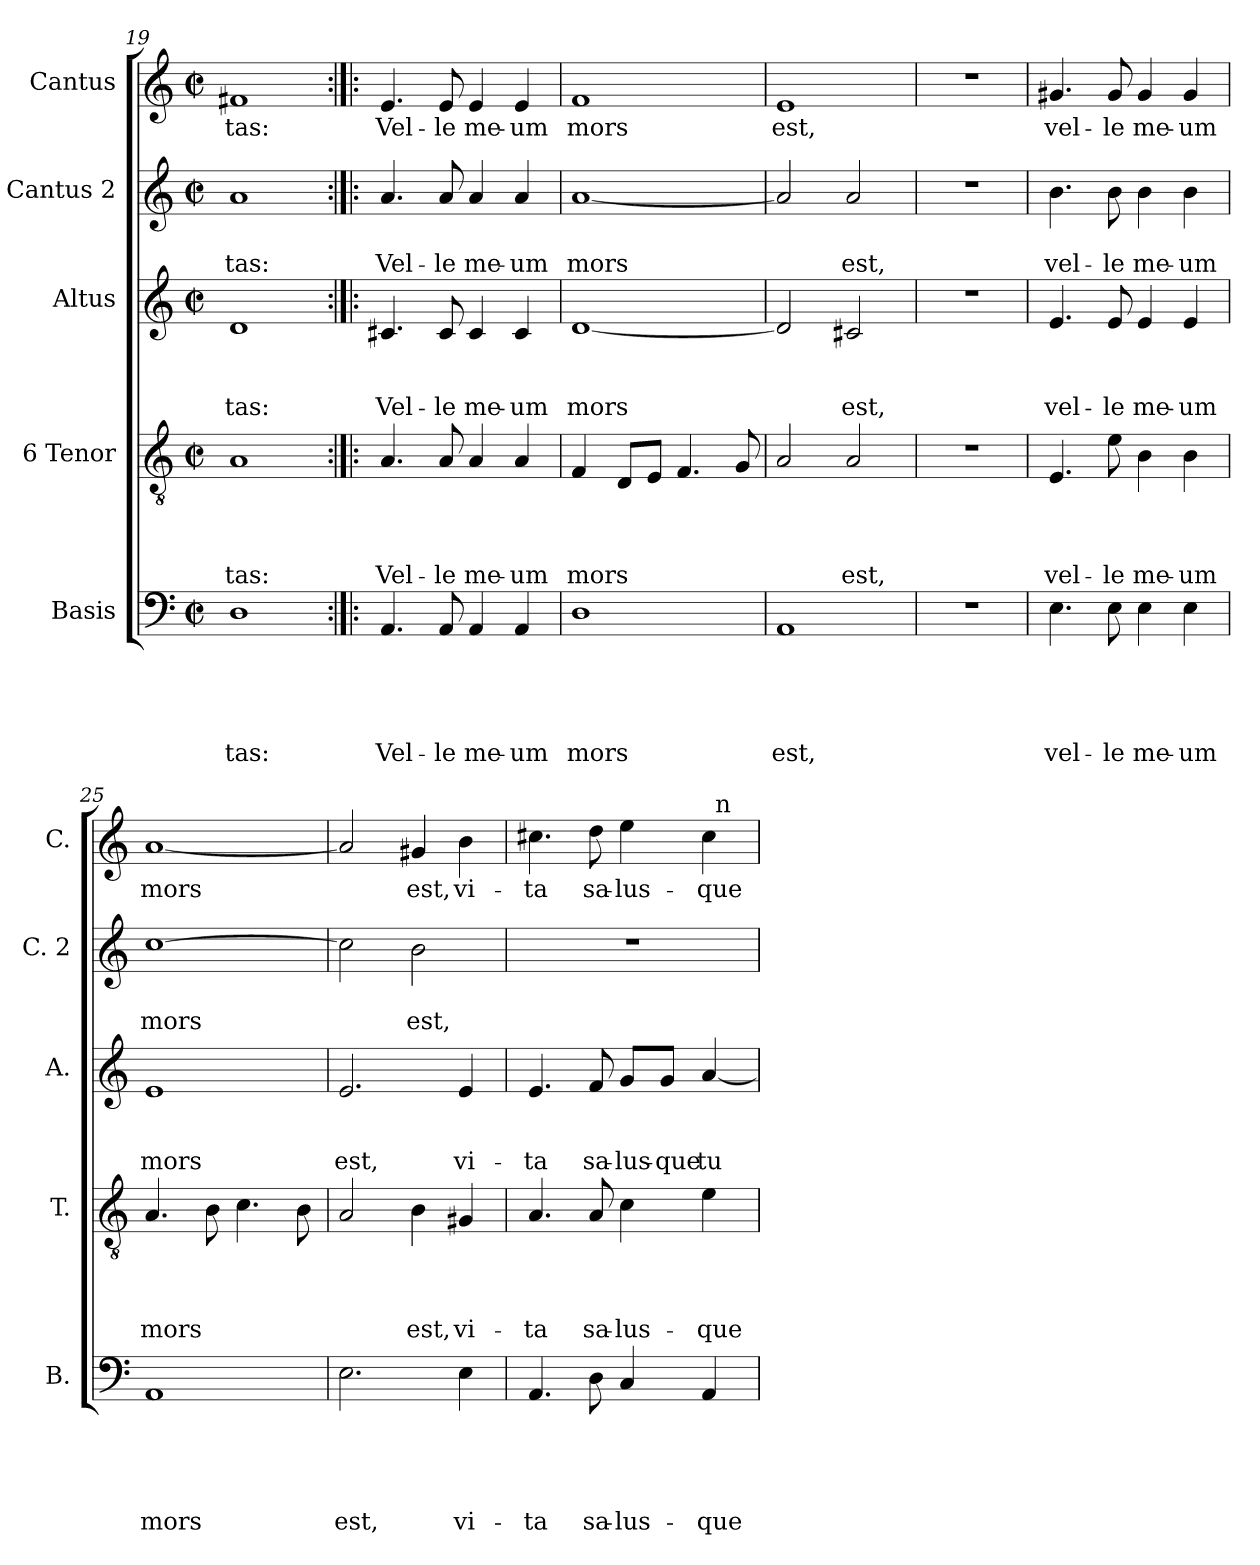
**kern	**text	**text	**text	**text	**text	**kern	**text	**text	**text	**text	**kern	**text	**text	**text	**kern	**text	**text	**kern	**text
*part5	*part5	*part5	*part5	*part5	*part5	*part4	*part4	*part4	*part4	*part4	*part3	*part3	*part3	*part3	*part2	*part2	*part2	*part1	*part1
*staff5	*staff5	*staff5	*staff5	*staff5	*staff5	*staff4	*staff4	*staff4	*staff4	*staff4	*staff3	*staff3	*staff3	*staff3	*staff2	*staff2	*staff2	*staff1	*staff1
*I"Basis	*	*	*	*	*	*I"6 Tenor	*	*	*	*	*I"Altus	*	*	*	*I"Cantus 2	*	*	*I"Cantus	*
*I'B.	*	*	*	*	*	*I'T.	*	*	*	*	*I'A.	*	*	*	*I'C. 2	*	*	*I'C.	*
*clefF4	*	*	*	*	*	*clefGv2	*	*	*	*	*clefG2	*	*	*	*clefG2	*	*	*clefG2	*
*k[]	*	*	*	*	*	*k[]	*	*	*	*	*k[]	*	*	*	*k[]	*	*	*k[]	*
*C:	*	*	*	*	*	*C:	*	*	*	*	*C:	*	*	*	*C:	*	*	*C:	*
*M2/2	*	*	*	*	*	*M2/2	*	*	*	*	*M2/2	*	*	*	*M2/2	*	*	*M2/2	*
*met(c|)	*	*	*	*	*	*met(c|)	*	*	*	*	*met(c|)	*	*	*	*met(c|)	*	*	*met(c|)	*
=19	=19	=19	=19	=19	=19	=19	=19	=19	=19	=19	=19	=19	=19	=19	=19	=19	=19	=19	=19
!	!	!	!	!	!LO:LY:b	!	!	!	!	!LO:LY:b	!	!	!	!LO:LY:b	!	!	!LO:LY:b	!	!LO:LY:b
1D	.	.	.	.	-tas:	1A	.	.	.	-tas:	1d	.	.	-tas:	1a	.	-tas:	1f#X	-tas:
=20:|!|:	=20:|!|:	=20:|!|:	=20:|!|:	=20:|!|:	=20:|!|:	=20:|!|:	=20:|!|:	=20:|!|:	=20:|!|:	=20:|!|:	=20:|!|:	=20:|!|:	=20:|!|:	=20:|!|:	=20:|!|:	=20:|!|:	=20:|!|:	=20:|!|:	=20:|!|:
!	!	!	!	!	!LO:LY:b	!	!	!	!	!LO:LY:b	!	!	!	!LO:LY:b	!	!	!LO:LY:b	!	!LO:LY:b
4.AA/	.	.	.	.	Vel-	4.A/	.	.	.	Vel-	4.c#X/	.	.	Vel-	4.a/	.	Vel-	4.e/	Vel-
!	!	!	!	!	!LO:LY:b	!	!	!	!	!LO:LY:b	!	!	!	!LO:LY:b	!	!	!LO:LY:b	!	!LO:LY:b
8AA/	.	.	.	.	-le	8A/	.	.	.	-le	8c#/	.	.	-le	8a/	.	-le	8e/	-le
!	!	!	!	!	!LO:LY:b	!	!	!	!	!LO:LY:b	!	!	!	!LO:LY:b	!	!	!LO:LY:b	!	!LO:LY:b
4AA/	.	.	.	.	me-	4A/	.	.	.	me-	4c#/	.	.	me-	4a/	.	me-	4e/	me-
!	!	!	!	!	!LO:LY:b	!	!	!	!	!LO:LY:b	!	!	!	!LO:LY:b	!	!	!LO:LY:b	!	!LO:LY:b
4AA/	.	.	.	.	-um	4A/	.	.	.	-um	4c#/	.	.	-um	4a/	.	-um	4e/	-um
=21	=21	=21	=21	=21	=21	=21	=21	=21	=21	=21	=21	=21	=21	=21	=21	=21	=21	=21	=21
!	!	!	!	!	!LO:LY:b	!	!	!	!	!LO:LY:b	!	!	!	!LO:LY:b	!	!	!LO:LY:b	!	!LO:LY:b
1D	.	.	.	.	mors	4F/	.	.	.	mors	[<1d	.	.	mors	[<1a	.	mors	1f	mors
.	.	.	.	.	.	8D/L	.	.	.	.	.	.	.	.	.	.	.	.	.
.	.	.	.	.	.	8E/J	.	.	.	.	.	.	.	.	.	.	.	.	.
.	.	.	.	.	.	4.F/	.	.	.	.	.	.	.	.	.	.	.	.	.
.	.	.	.	.	.	8G/	.	.	.	.	.	.	.	.	.	.	.	.	.
!!LO:LB:g=z
=22	=22	=22	=22	=22	=22	=22	=22	=22	=22	=22	=22	=22	=22	=22	=22	=22	=22	=22	=22
!	!	!	!	!	!LO:LY:b	!	!	!	!	!	!	!	!	!	!	!	!	!	!LO:LY:b
1AA	.	.	.	.	est,	2A/	.	.	.	.	2d/]	.	.	.	2a/]	.	.	1e	est,
!	!	!	!	!	!	!	!	!	!	!LO:LY:b	!	!	!	!LO:LY:b	!	!	!LO:LY:b	!	!
.	.	.	.	.	.	2A/	.	.	.	est,	2c#X/	.	.	est,	2a/	.	est,	.	.
=23	=23	=23	=23	=23	=23	=23	=23	=23	=23	=23	=23	=23	=23	=23	=23	=23	=23	=23	=23
1r	.	.	.	.	.	1r	.	.	.	.	1r	.	.	.	1r	.	.	1r	.
=24	=24	=24	=24	=24	=24	=24	=24	=24	=24	=24	=24	=24	=24	=24	=24	=24	=24	=24	=24
!	!	!	!	!	!LO:LY:b	!	!	!	!	!LO:LY:b	!	!	!	!LO:LY:b	!	!	!LO:LY:b	!	!LO:LY:b
4.E\	.	.	.	.	vel-	4.E/	.	.	.	vel-	4.e/	.	.	vel-	4.b\	.	vel-	4.g#X/	vel-
!	!	!	!	!	!LO:LY:b	!	!	!	!	!LO:LY:b	!	!	!	!LO:LY:b	!	!	!LO:LY:b	!	!LO:LY:b
8E\	.	.	.	.	-le	8e\	.	.	.	-le	8e/	.	.	-le	8b\	.	-le	8g#/	-le
!	!	!	!	!	!LO:LY:b	!	!	!	!	!LO:LY:b	!	!	!	!LO:LY:b	!	!	!LO:LY:b	!	!LO:LY:b
4E\	.	.	.	.	me-	4B\	.	.	.	me-	4e/	.	.	me-	4b\	.	me-	4g#/	me-
!	!	!	!	!	!LO:LY:b	!	!	!	!	!LO:LY:b	!	!	!	!LO:LY:b	!	!	!LO:LY:b	!	!LO:LY:b
4E\	.	.	.	.	-um	4B\	.	.	.	-um	4e/	.	.	-um	4b\	.	-um	4g#/	-um
=25	=25	=25	=25	=25	=25	=25	=25	=25	=25	=25	=25	=25	=25	=25	=25	=25	=25	=25	=25
!	!	!	!	!	!LO:LY:b	!	!	!	!	!LO:LY:b	!	!	!	!LO:LY:b	!	!	!LO:LY:b	!	!LO:LY:b
1AA	.	.	.	.	mors	4.A/	.	.	.	mors	1e	.	.	mors	[>1cc	.	mors	[<1a	mors
.	.	.	.	.	.	8B\	.	.	.	.	.	.	.	.	.	.	.	.	.
.	.	.	.	.	.	4.c\	.	.	.	.	.	.	.	.	.	.	.	.	.
.	.	.	.	.	.	8B\	.	.	.	.	.	.	.	.	.	.	.	.	.
=26	=26	=26	=26	=26	=26	=26	=26	=26	=26	=26	=26	=26	=26	=26	=26	=26	=26	=26	=26
!	!	!	!	!	!LO:LY:b	!	!	!	!	!	!	!	!	!LO:LY:b	!	!	!	!	!
2.E\	.	.	.	.	est,	2A/	.	.	.	.	2.e/	.	.	est,	2cc\]	.	.	2a/]	.
!	!	!	!	!	!	!	!	!	!	!LO:LY:b	!	!	!	!	!	!	!LO:LY:b	!	!LO:LY:b
.	.	.	.	.	.	4B\	.	.	.	est,	.	.	.	.	2b\	.	est,	4g#X/	est,
!	!	!	!	!	!LO:LY:b	!	!	!	!	!LO:LY:b	!	!	!	!LO:LY:b	!	!	!	!	!LO:LY:b
4E\	.	.	.	.	vi-	4G#X/	.	.	.	vi-	4e/	.	.	vi-	.	.	.	4b\	vi-
=27	=27	=27	=27	=27	=27	=27	=27	=27	=27	=27	=27	=27	=27	=27	=27	=27	=27	=27	=27
!	!	!	!	!	!LO:LY:b	!	!	!	!	!LO:LY:b	!	!	!	!LO:LY:b	!	!	!	!	!LO:LY:b
*	*	*	*	*	*	*	*	*	*	*	*	*	*	*	*	*	*	*^	*
4.AA/	.	.	.	.	-ta	4.A/	.	.	.	-ta	4.e/	.	.	-ta	1r	.	.	4.cc#X\	2ryy	-ta
!	!	!	!	!	!LO:LY:b	!	!	!	!	!LO:LY:b	!	!	!	!LO:LY:b	!	!	!	!	!	!LO:LY:b
8D\	.	.	.	.	sa-	8A/	.	.	.	sa-	8f/	.	.	sa-	.	.	.	8dd\	.	sa-
!	!	!	!	!	!LO:LY:b	!	!	!	!	!LO:LY:b	!	!	!	!LO:LY:b	!	!	!	!	!	!LO:LY:b
4C/	.	.	.	.	-lus-	4c\	.	.	.	-lus-	8g/L	.	.	-lus-	.	.	.	4ee\	4ryy	-lus-
!	!	!	!	!	!	!	!	!	!	!	!	!	!	!LO:LY:b	!	!	!	!	!	!
.	.	.	.	.	.	.	.	.	.	.	8g/J	.	.	-que	.	.	.	.	.	.
!	!	!	!	!	!LO:LY:b	!	!	!	!	!LO:LY:b	!	!	!	!LO:LY:b	!	!	!	!	!	!LO:LY:b
4AA/	.	.	.	.	-que	4e\	.	.	.	-que	[<4a/	.	.	tu-	.	.	.	4cc#\	32ryy	-que
!	!	!	!	!	!	!	!	!	!	!	!	!	!	!	!	!	!	!	!LO:TX:a:t=n	!
.	.	.	.	.	.	.	.	.	.	.	.	.	.	.	.	.	.	.	8..ryy	.
*	*	*	*	*	*	*	*	*	*	*	*	*	*	*	*	*	*	*v	*v	*
=	=	=	=	=	=	=	=	=	=	=	=	=	=	=	=	=	=	=	=
*-	*-	*-	*-	*-	*-	*-	*-	*-	*-	*-	*-	*-	*-	*-	*-	*-	*-	*-	*-
